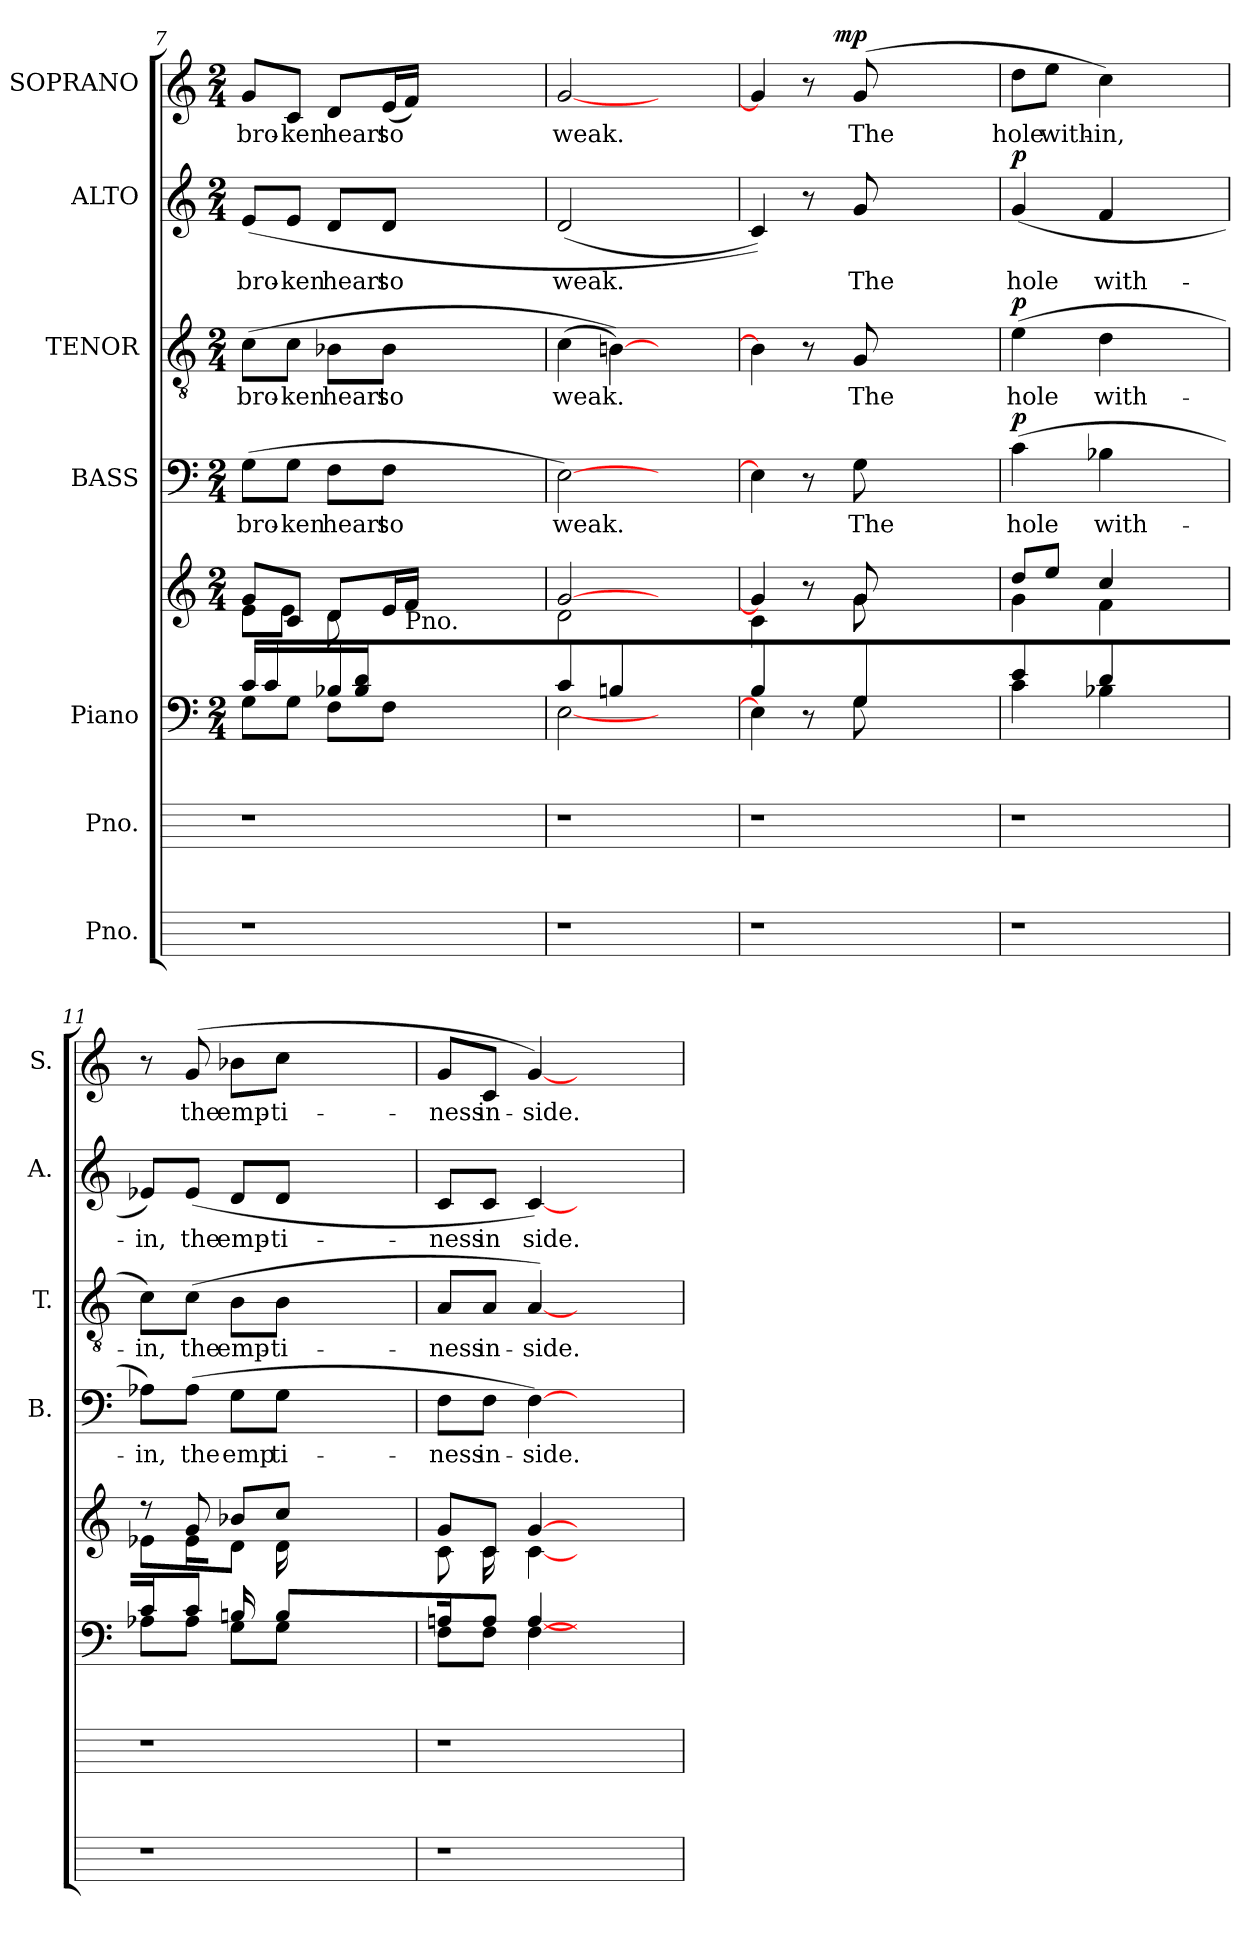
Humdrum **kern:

**kern	**kern	**kern	**kern	**kern	**text	**dynam	**kern	**text	**dynam	**kern	**text	**dynam	**kern	**text	**dynam
*part7	*part6	*part5	*part5	*part4	*part4	*part4	*part3	*part3	*part3	*part2	*part2	*part2	*part1	*part1	*part1
*staff8	*staff7	*staff6	*staff5	*staff4	*staff4	*staff4	*staff3	*staff3	*staff3	*staff2	*staff2	*staff2	*staff1	*staff1	*staff1
*I"Pno.	*I"Pno.	*I"Piano	*	*I"BASS	*	*	*I"TENOR	*	*	*I"ALTO	*	*	*I"SOPRANO	*	*
*	*	*	*	*I'B.	*	*	*I'T.	*	*	*I'A.	*	*	*I'S.	*	*
!!LO:LB:g=z
*	*	*clefF4	*clefG2	*clefF4	*	*	*clefGv2	*	*	*clefG2	*	*	*clefG2	*	*
*	*	*M2/4	*M2/4	*M2/4	*	*	*M2/4	*	*	*M2/4	*	*	*M2/4	*	*
=7	=7	=7	=7	=7	=7	=7	=7	=7	=7	=7	=7	=7	=7	=7	=7
*	*	*^	*^	*	*	*	*	*	*	*	*	*	*	*	*
*	*	*	*	*	*^	*	*	*	*	*	*	*	*	*	*	*	*
!	!	!	!	!	!	!	!	!LO:LY:b	!	!	!LO:LY:b	!	!	!LO:LY:b	!	!	!LO:LY:b	!
1r	1r	16c/L	8G\L	4ryy	8g/L	8e\J	(>8G\L	bro-	.	(>8c\L	bro-	.	(>8e/L	bro-	.	8g/L	bro-	.
.	.	16c/L	.	.	.	.	.	.	.	.	.	.	.	.	.	.	.	.
!	!	!	!	!	!	!	!	!LO:LY:b:rj	!	!	!LO:LY:b:rj	!	!	!LO:LY:b:rj	!	!	!LO:LY:b:rj	!
.	.	8ryy	8G\J	.	8c/J	8e\J	8G\J	-ken	.	8c\J	-ken	.	8e/J	-ken	.	8c/J	-ken	.
!	!	!	!	!	!	!	!	!LO:LY:b:cj	!	!	!LO:LY:b:cj	!	!	!LO:LY:b:cj	!	!	!LO:LY:b:cj	!
.	.	16B-X/	8F\L	8d/L	2ryy	8d\L	8F\L	heart	.	8B-X\L	heart	.	8d/L	heart	.	8d/L	heart	.
.	.	16B-/ 16d/J	.	.	.	.	.	.	.	.	.	.	.	.	.	.	.	.
!	!	!	!	!	!	!	!	!LO:LY:b:cj	!	!	!LO:LY:b:cj	!	!	!LO:LY:b:cj	!	!	!LO:LY:b:cj	!
.	.	2ryy	8F\J	16e/	.	2ryy	8F\J	so	.	8B-\J	so	.	8d/J	so	.	(<16e/	so	.
!	!	!	!	!LO:TX:b:t=Pno.	!	!	!	!	!	!	!	!	!	!	!	!	!	!
.	.	.	.	16f/J	.	.	.	.	.	.	.	.	.	.	.	16f/J)	.	.
.	.	.	2ryy	2ryy	.	.	2ryy	.	.	2ryy	.	.	2ryy	.	.	2ryy	.	.
.	.	.	.	.	4ryy	.	.	.	.	.	.	.	.	.	.	.	.	.
.	.	8ryy	.	.	.	8ryy	.	.	.	.	.	.	.	.	.	.	.	.
=8	=8	=8	=8	=8	=8	=8	=8	=8	=8	=8	=8	=8	=8	=8	=8	=8	=8	=8
!	!	!	!	!	!	!	!	!LO:LY:b	!	!	!LO:LY:b	!	!	!LO:LY:b	!	!	!LO:LY:b	!
*	*	*	*	*	*v	*v	*	*	*	*	*	*	*	*	*	*	*	*
1r	1r	4c/	[<2E\	[>2g/	2d\	[>2E\)	weak.	.	(<4c\	weak.	.	(<2d/	weak.	.	[<2g/	weak.	.
.	.	(>4Bn/	.	.	.	.	.	.	[>4Bn\))	.	.	.	.	.	.	.	.
.	.	2ryy	2ryy	2ryy	2ryy	2ryy	.	.	2ryy	.	.	2ryy	.	.	2ryy	.	.
=9	=9	=9	=9	=9	=9	=9	=9	=9	=9	=9	=9	=9	=9	=9	=9	=9	=9
*	*	*	*	*	*	*	*	*	*	*	*	*	*	*	*^	*	*
1r	1r	4B/	4E\]	4g/]	4c\)	4E\]	.	.	4B\]	.	.	4c/))	.	.	4g/]	4ryy	.	.
.	.	8r	8ryy	8r	8ryy	8r	.	.	8r	.	.	8r	.	.	8r	16ryy	.	.
.	.	.	.	.	.	.	.	.	.	.	.	.	.	.	.	64ryy	.	.
!	!	!	!	!	!	!	!	!	!	!	!	!	!	!	!	!	!	!LO:DY:a
.	.	.	.	.	.	.	.	.	.	.	.	.	.	.	.	2ryy	.	mp
!	!	!	!	!	!	!	!LO:LY:b:cj	!	!	!LO:LY:b:cj	!	!	!LO:LY:b:cj	!	!	!	!LO:LY:b:cj	!
.	.	8G/	8G\	8g/	8g\	8G\	The	.	8G/	The	.	8g/	The	.	(>8g/	.	The	.
.	.	2ryy	2ryy	2ryy	2ryy	2ryy	.	.	2ryy	.	.	2ryy	.	.	2ryy	.	.	.
.	.	.	.	.	.	.	.	.	.	.	.	.	.	.	.	8ryy	.	.
.	.	.	.	.	.	.	.	.	.	.	.	.	.	.	.	32.ryy	.	.
=10	=10	=10	=10	=10	=10	=10	=10	=10	=10	=10	=10	=10	=10	=10	=10	=10	=10	=10
!	!	!	!	!	!	!	!LO:LY:b:cj	!LO:DY:a	!	!LO:LY:b:cj	!LO:DY:a	!	!LO:LY:b:cj	!LO:DY:a	!	!	!LO:LY:b:cj	!
*	*	*	*	*	*	*	*	*	*	*	*	*	*	*	*v	*v	*	*
1r	1r	4e/	4c\	8dd/L	4g\	(>4c\	hole	p	(>4e\	hole	p	(<4g/	hole	p	8dd\L	hole	.
!	!	!	!	!	!	!	!	!	!	!	!	!	!	!	!	!LO:LY:b:cj	!
.	.	.	.	8ee/J	.	.	.	.	.	.	.	.	.	.	8ee\J	with-	.
!	!	!	!	!	!	!	!LO:LY:b:cj	!	!	!LO:LY:b:cj	!	!	!LO:LY:b:cj	!	!	!LO:LY:b:cj	!
.	.	4d/	4B-X\	4cc/	4f\	4B-X\	with-	.	4d\	with-	.	4f/	with-	.	4cc\)	-in,	.
.	.	2ryy	2ryy	2ryy	2ryy	2ryy	.	.	2ryy	.	.	2ryy	.	.	2ryy	.	.
=11	=11	=11	=11	=11	=11	=11	=11	=11	=11	=11	=11	=11	=11	=11	=11	=11	=11
!	!	!	!	!	!	!	!LO:LY:b:cj	!	!	!LO:LY:b:cj	!	!	!LO:LY:b:cj	!	!	!	!
1r	1r	16c/	8A-X\L	8rdd	8e-X\L	8A-X\L)	-in,	.	8c\L)	-in,	.	8e-X/L)	-in,	.	8r	.	.
.	.	16ryy	.	.	.	.	.	.	.	.	.	.	.	.	.	.	.
!	!	!	!	!	!	!	!LO:LY:b:cj	!	!	!LO:LY:b:cj	!	!	!LO:LY:b:cj	!	!	!LO:LY:b:cj	!
.	.	8c/J	8A-\J	8g/	16e-\	(>8A-\J	the	.	(>8c\J	the	.	(<8e-/J	the	.	(>8g/	the	.
.	.	.	.	.	16ryy	.	.	.	.	.	.	.	.	.	.	.	.
!	!	!	!	!	!	!	!LO:LY:b:cj	!	!	!LO:LY:b	!	!	!LO:LY:b	!	!	!LO:LY:b	!
.	.	16Bn/L	8G\L	8b-X/L	8d\J	8G\L	emp	.	8B\L	emp-	.	8d/L	emp-	.	8b-X\L	emp-	.
.	.	16ryy	.	.	.	.	.	.	.	.	.	.	.	.	.	.	.
!	!	!	!	!	!	!	!LO:LY:b	!	!	!LO:LY:b:cj	!	!	!LO:LY:b:cj	!	!	!LO:LY:b:cj	!
.	.	8B/L	8G\J	8cc/J	16d\	8G\J	ti-	.	8B\J	-ti-	.	8d/J	-ti-	.	8cc\J	-ti-	.
.	.	.	.	.	2ryy	.	.	.	.	.	.	.	.	.	.	.	.
.	.	2ryy	2ryy	2ryy	.	2ryy	.	.	2ryy	.	.	2ryy	.	.	2ryy	.	.
.	.	.	.	.	16ryy	.	.	.	.	.	.	.	.	.	.	.	.
=12	=12	=12	=12	=12	=12	=12	=12	=12	=12	=12	=12	=12	=12	=12	=12	=12	=12
*	*	*	*^	*	*	*	*	*	*	*	*	*	*	*	*	*	*
!	!	!	!	!	!	!	!	!LO:LY:b:cj	!	!	!LO:LY:b:rj	!	!	!LO:LY:b:rj	!	!	!LO:LY:b:rj	!
1r	1r	16An/	4ryy	8F\L	8g/L	8c\L	8F\L	-ness	.	8A/L	-ness	.	8c/L	-ness	.	8g/L	-ness	.
.	.	16ryy	.	.	.	.	.	.	.	.	.	.	.	.	.	.	.	.
!	!	!	!	!	!	!	!	!LO:LY:b:cj	!	!	!LO:LY:b:cj	!	!	!LO:LY:b:cj	!	!	!LO:LY:b:cj	!
.	.	8A/J	.	8F\J	8c/J	16c\L	8F\J	in-	.	8A/J	in-	.	8c/J	in	.	8c/J	in-	.
.	.	.	.	.	.	16ryy	.	.	.	.	.	.	.	.	.	.	.	.
!	!	!	!	!	!	!	!	!LO:LY:b	!	!	!LO:LY:b	!	!	!LO:LY:b	!	!	!LO:LY:b	!
.	.	2ryy	[>4A/	[<4F\	[>4g/	[<4c\	[>4F\)	-side.	.	[<4A/)	-side.	.	[<4c/)	side.	.	[<4g/)	-side.	.
.	.	.	2ryy	2ryy	2ryy	2ryy	2ryy	.	.	2ryy	.	.	2ryy	.	.	2ryy	.	.
.	.	4ryy	.	.	.	.	.	.	.	.	.	.	.	.	.	.	.	.
*	*	*v	*v	*v	*	*	*	*	*	*	*	*	*	*	*	*	*	*
*	*	*	*v	*v	*	*	*	*	*	*	*	*	*	*	*	*
=	=	=	=	=	=	=	=	=	=	=	=	=	=	=	=
*-	*-	*-	*-	*-	*-	*-	*-	*-	*-	*-	*-	*-	*-	*-	*-
